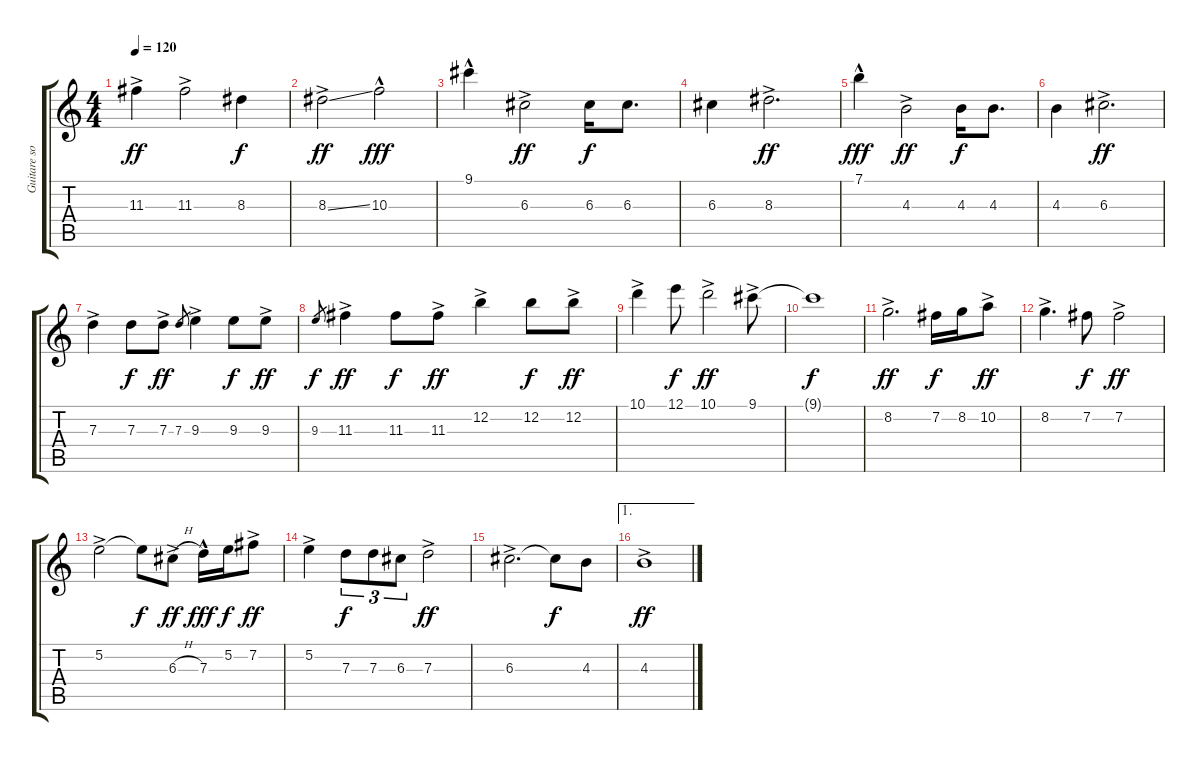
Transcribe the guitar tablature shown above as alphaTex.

\track ("Guitare solo" "Guitare so") {instrument acousticguitarnylon}
\staff {score tabs}
\tuning (E4 B3 G3 D3 A2 E2) {hide}
\ts (4 4)
\tempo 120
\clef g2
\ks c
11.3{ac}.4{dy ff} 11.3{ac}.2 8.3.4{dy f} |
8.3{ss ac}.2{dy ff} 10.3{hac}.2{dy fff} |
9.1{hac}.4 6.3{ac}.2{dy ff} 6.3.16{dy f} 6.3.8{d} |
6.3.4 8.3{ac}.2{d dy ff} |
7.1{hac}.4{dy fff} 4.3{ac}.2{dy ff} 4.3.16{dy f} 4.3.8{d} |
4.3.4 6.3{ac}.2{d dy ff} |
7.3{ac}.4 7.3.8{dy f} 7.3{ac}.8{dy ff} 7.3.8{gr} 9.3{ac}.4 9.3.8{dy f} 9.3{ac}.8{dy ff} |
9.3.8{gr dy f} 11.3{ac}.4{dy ff} 11.3.8{dy f} 11.3{ac}.8{dy ff} 12.2{ac}.4 12.2.8{dy f} 12.2{ac}.8{dy ff} |
10.1{ac}.4 12.1.8{dy f} 10.1{ac}.2{dy ff} 9.1{ac}.8 |
9.1{t}.1{dy f} |
8.2{ac}.2{d dy ff} 7.2.16{dy f} 8.2.16 10.2{ac}.8{dy ff} |
8.2{ac}.4{d} 7.2.8{dy f} 7.2{ac}.2{dy ff} |
5.2{ac}.2 5.2{t}.8{dy f} 6.3{h ac}.8{dy ff} 7.3{hac}.16{dy fff} 5.2.16{dy f} 7.2{ac}.8{dy ff} |
5.2{ac}.4 7.3.8{tu (3 2) dy f} 7.3.8{tu (3 2)} 6.3.8{tu (3 2)} 7.3{ac}.2{dy ff} |
6.3{ac}.2{d} 6.3{t}.8{dy f} 4.3.8 |
\ae 1
4.3{ac}.1{dy ff}
